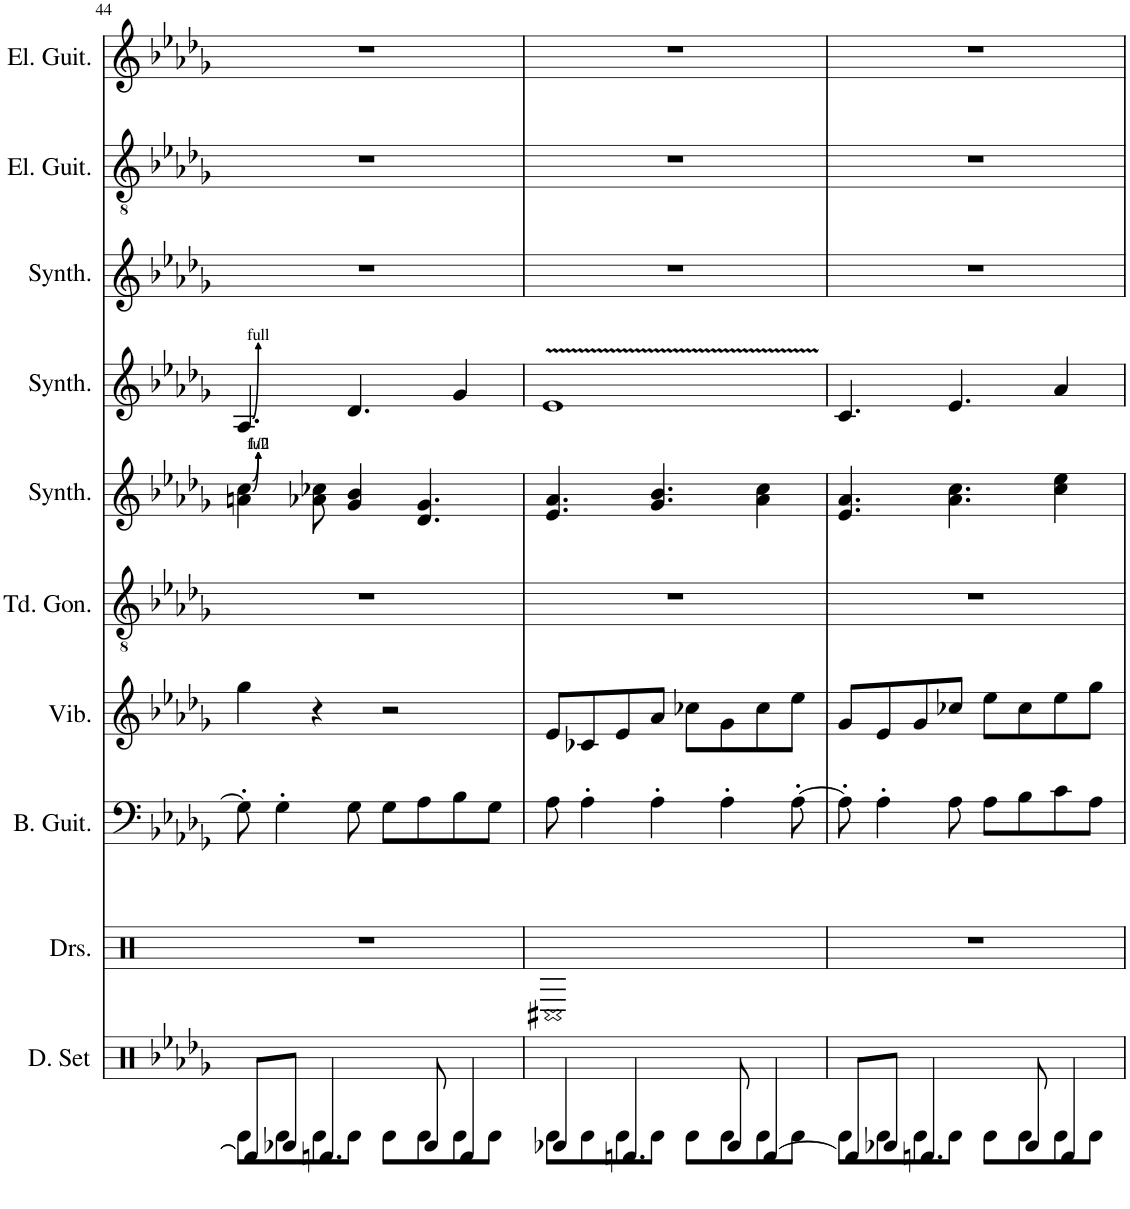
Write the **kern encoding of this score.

**kern	**kern	**kern	**kern	**kern	**kern	**kern	**kern	**kern	**kern
*part10	*part9	*part8	*part7	*part6	*part5	*part4	*part3	*part2	*part1
*staff10	*staff9	*staff8	*staff7	*staff6	*staff5	*staff4	*staff3	*staff2	*staff1
*I"ドラムセット	*I"Drumset	*I"Bass Guitar	*I"ビブラフォン	*I"チューンドゴング	*I"正弦波	*I"ストリング シンセサイザー	*I"ブラス シンセサイザー	*I"エレキギター	*I"エレキギター
*	*I'Drs.	*I'B. Guit.	*	*	*	*	*	*	*
!!LO:PB:g=z
*clefX	*clefX	*clefF4	*clefG2	*clefGv2	*clefG2	*clefG2	*clefG2	*clefGv2	*clefG2
*	*	*Trd7c12	*	*	*	*	*	*	*
*k[b-e-a-d-g-]	*k[]	*k[b-e-a-d-g-]	*k[b-e-a-d-g-]	*k[b-e-a-d-g-]	*k[b-e-a-d-g-]	*k[b-e-a-d-g-]	*k[b-e-a-d-g-]	*k[b-e-a-d-g-]	*k[b-e-a-d-g-]
*M4/4	*M4/4	*M4/4	*M4/4	*M4/4	*M4/4	*M4/4	*M4/4	*M4/4	*M4/4
=44	=44	=44	=44	=44	=44	=44	=44	=44	=44
*^	*	*	*	*	*	*	*	*	*
8DD/L]	8AA\L	1r	8G-'\]	4gg-\	1r	4an\ 4cc\	4.A-/	1r	1r	1r
8FF-X/J	8AA\	.	4G-'\	.	.	.	.	.	.	.
4.DDn/	8AA\	.	.	4r	.	8a-X\ 8cc-X\	.	.	.	.
.	8AA\J	.	8G-\	.	.	4g-/ 4b-/	4.d-/	.	.	.
.	8AA\L	.	8G-\L	2r	.	.	.	.	.	.
8FF/	8AA\	.	8A-\	.	.	4.d-/ 4.g-/	.	.	.	.
4DD/	8AA\	.	8B-\	.	.	.	4g-/	.	.	.
.	8AA\J	.	8G-\J	.	.	.	.	.	.	.
=45	=45	=45	=45	=45	=45	=45	=45	=45	=45	=45
4FF-X/	8AA\L	1C#X	8A-\	8e-/L	1r	4.e-/ 4.a-/	1e-	1r	1r	1r
.	8AA\	.	4A-'\	8c-X/	.	.	.	.	.	.
4.DDn/	8AA\	.	.	8e-/	.	.	.	.	.	.
.	8AA\J	.	4A-'\	8a-/J	.	4.g-/ 4.b-/	.	.	.	.
.	8AA\L	.	.	8cc-X\L	.	.	.	.	.	.
8FF/	8AA\	.	4A-'\	8g-\	.	.	.	.	.	.
[4DD/	8AA\	.	.	8cc-\	.	4a-\ 4cc\	.	.	.	.
.	8AA\J	.	[8A-'\	8ee-\J	.	.	.	.	.	.
=46	=46	=46	=46	=46	=46	=46	=46	=46	=46	=46
8DD/L]	8AA\L	1r	8A-'\]	8g-/L	1r	4.e-/ 4.a-/	4.c/	1r	1r	1r
8FF-X/J	8AA\	.	4A-'\	8e-/	.	.	.	.	.	.
4.DDn/	8AA\	.	.	8g-/	.	.	.	.	.	.
.	8AA\J	.	8A-\	8cc-X/J	.	4.a-\ 4.cc\	4.e-/	.	.	.
.	8AA\L	.	8A-\L	8ee-\L	.	.	.	.	.	.
8FF/	8AA\	.	8B-\	8cc-\	.	.	.	.	.	.
4DD/	8AA\	.	8c\	8ee-\	.	4cc\ 4ee-\	4a-/	.	.	.
.	8AA\J	.	8A-\J	8gg-\J	.	.	.	.	.	.
*v	*v	*	*	*	*	*	*	*	*	*
=	=	=	=	=	=	=	=	=	=
*-	*-	*-	*-	*-	*-	*-	*-	*-	*-
